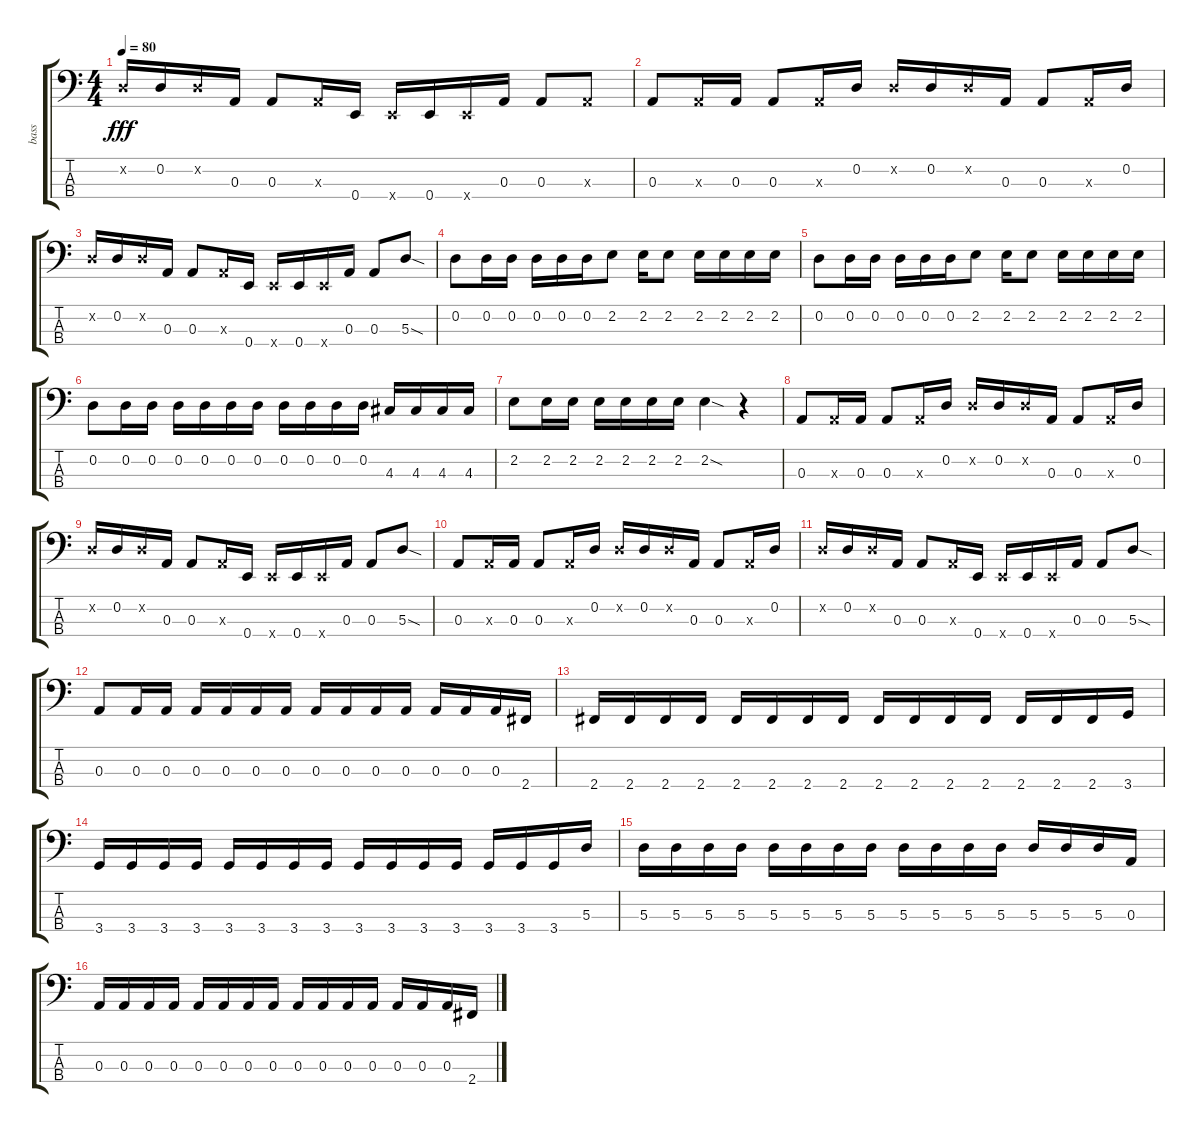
\track ("bass" "bass") {instrument electricbasspick}
\staff {score tabs}
\tuning (G2 D2 A1 E1) {hide}
\ts (4 4)
\tempo 80
\clef f4
\ks c
0.2{x}.16{dy fff} 0.2.16 0.2{x}.16 0.3.16 0.3.8 0.3{x}.16 0.4.16 0.4{x}.16 0.4.16 0.4{x}.16 0.3.16 0.3.8 0.3{x}.8 |
0.3.8 0.3{x}.16 0.3.16 0.3.8 0.3{x}.16 0.2.16 0.2{x}.16 0.2.16 0.2{x}.16 0.3.16 0.3.8 0.3{x}.16 0.2.16 |
0.2{x}.16 0.2.16 0.2{x}.16 0.3.16 0.3.8 0.3{x}.16 0.4.16 0.4{x}.16 0.4.16 0.4{x}.16 0.3.16 0.3.8 5.3{sod}.8 |
0.2.8 0.2.16 0.2.16 0.2.16 0.2.16 0.2.16 2.2.8 2.2.16 2.2.8 2.2.16 2.2.16 2.2.16 2.2.16 |
0.2.8 0.2.16 0.2.16 0.2.16 0.2.16 0.2.16 2.2.8 2.2.16 2.2.8 2.2.16 2.2.16 2.2.16 2.2.16 |
0.2.8 0.2.16 0.2.16 0.2.16 0.2.16 0.2.16 0.2.16 0.2.16 0.2.16 0.2.16 0.2.16 4.3.16 4.3.16 4.3.16 4.3.16 |
2.2.8 2.2.16 2.2.16 2.2.16 2.2.16 2.2.16 2.2.16 2.2{sod}.4 r.4 |
0.3.8 0.3{x}.16 0.3.16 0.3.8 0.3{x}.16 0.2.16 0.2{x}.16 0.2.16 0.2{x}.16 0.3.16 0.3.8 0.3{x}.16 0.2.16 |
0.2{x}.16 0.2.16 0.2{x}.16 0.3.16 0.3.8 0.3{x}.16 0.4.16 0.4{x}.16 0.4.16 0.4{x}.16 0.3.16 0.3.8 5.3{sod}.8 |
0.3.8 0.3{x}.16 0.3.16 0.3.8 0.3{x}.16 0.2.16 0.2{x}.16 0.2.16 0.2{x}.16 0.3.16 0.3.8 0.3{x}.16 0.2.16 |
0.2{x}.16 0.2.16 0.2{x}.16 0.3.16 0.3.8 0.3{x}.16 0.4.16 0.4{x}.16 0.4.16 0.4{x}.16 0.3.16 0.3.8 5.3{sod}.8 |
0.3.8 0.3.16 0.3.16 0.3.16 0.3.16 0.3.16 0.3.16 0.3.16 0.3.16 0.3.16 0.3.16 0.3.16 0.3.16 0.3.16 2.4.16 |
2.4.16 2.4.16 2.4.16 2.4.16 2.4.16 2.4.16 2.4.16 2.4.16 2.4.16 2.4.16 2.4.16 2.4.16 2.4.16 2.4.16 2.4.16 3.4.16 |
3.4.16 3.4.16 3.4.16 3.4.16 3.4.16 3.4.16 3.4.16 3.4.16 3.4.16 3.4.16 3.4.16 3.4.16 3.4.16 3.4.16 3.4.16 5.3.16 |
5.3.16 5.3.16 5.3.16 5.3.16 5.3.16 5.3.16 5.3.16 5.3.16 5.3.16 5.3.16 5.3.16 5.3.16 5.3.16 5.3.16 5.3.16 0.3.16 |
0.3.16 0.3.16 0.3.16 0.3.16 0.3.16 0.3.16 0.3.16 0.3.16 0.3.16 0.3.16 0.3.16 0.3.16 0.3.16 0.3.16 0.3.16 2.4.16
